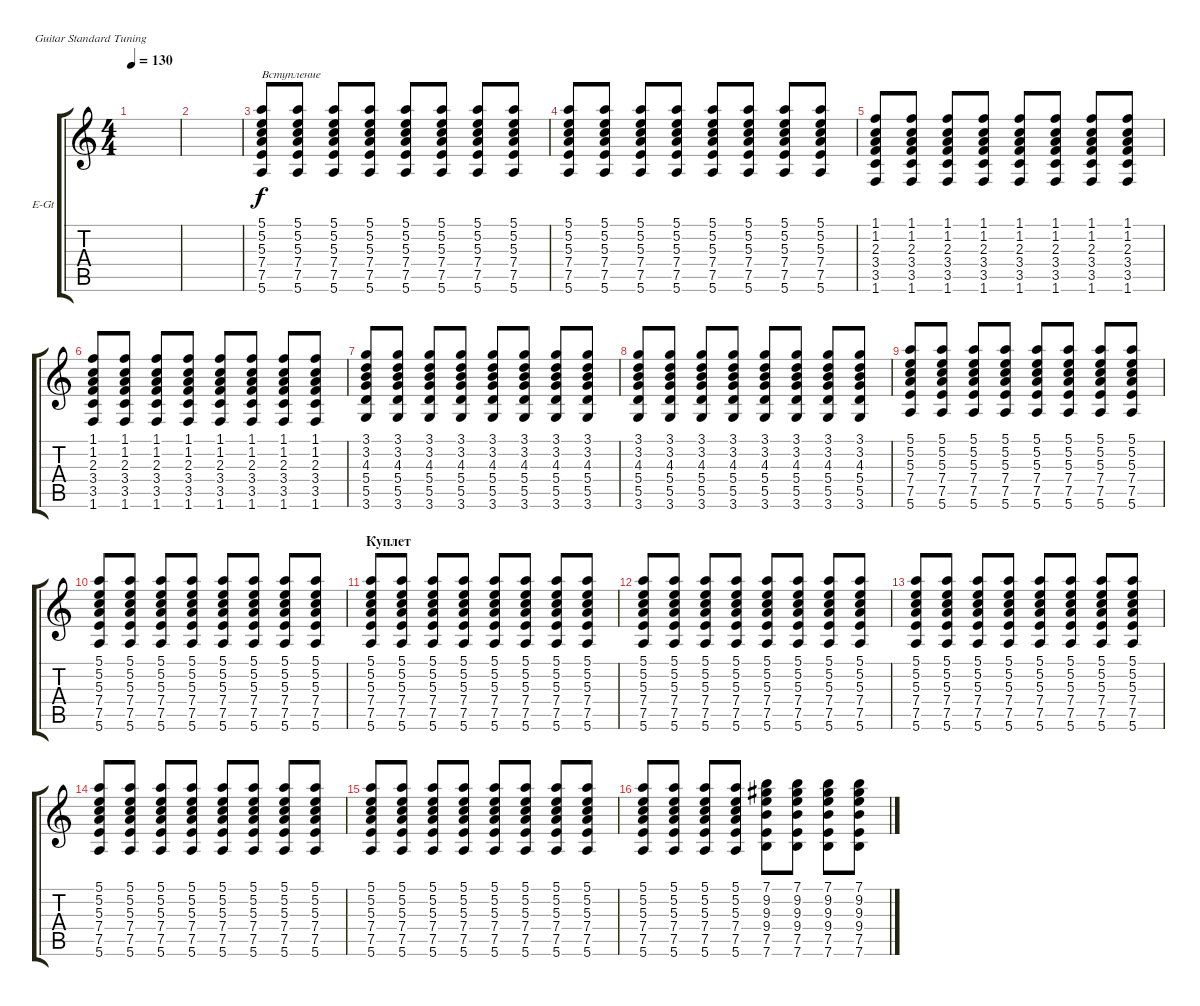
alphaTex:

\defaultSystemsLayout 4
\bracketExtendMode groupsimilarinstruments
\firstSystemTrackNameOrientation horizontal
\otherSystemsTrackNameOrientation horizontal
\track ("В. Бутусов (гитара)" "E-Gt") {instrument electricguitarclean}
\staff {score tabs}
\tuning (E4 B3 G3 D3 A2 E2)
\ts (4 4)
\tempo 130
\clef g2
\ks c
|
|
(5.6 7.5 7.4 5.3 5.2 5.1).8{txt "Вступление"} (5.6 7.5 7.4 5.3 5.2 5.1).8 (5.6 7.5 7.4 5.3 5.2 5.1).8 (5.6 7.5 7.4 5.3 5.2 5.1).8 (5.6 7.5 7.4 5.3 5.2 5.1).8 (5.6 7.5 7.4 5.3 5.2 5.1).8 (5.6 7.5 7.4 5.3 5.2 5.1).8 (5.6 7.5 7.4 5.3 5.2 5.1).8 |
(5.6 7.5 7.4 5.3 5.2 5.1).8 (5.6 7.5 7.4 5.3 5.2 5.1).8 (5.6 7.5 7.4 5.3 5.2 5.1).8 (5.6 7.5 7.4 5.3 5.2 5.1).8 (5.6 7.5 7.4 5.3 5.2 5.1).8 (5.6 7.5 7.4 5.3 5.2 5.1).8 (5.6 7.5 7.4 5.3 5.2 5.1).8 (5.6 7.5 7.4 5.3 5.2 5.1).8 |
(1.6 3.5 3.4 2.3 1.2 1.1).8 (1.6 3.5 3.4 2.3 1.2 1.1).8 (1.6 3.5 3.4 2.3 1.2 1.1).8 (1.6 3.5 3.4 2.3 1.2 1.1).8 (1.6 3.5 3.4 2.3 1.2 1.1).8 (1.6 3.5 3.4 2.3 1.2 1.1).8 (1.6 3.5 3.4 2.3 1.2 1.1).8 (1.6 3.5 3.4 2.3 1.2 1.1).8 |
(1.6 3.5 3.4 2.3 1.2 1.1).8 (1.6 3.5 3.4 2.3 1.2 1.1).8 (1.6 3.5 3.4 2.3 1.2 1.1).8 (1.6 3.5 3.4 2.3 1.2 1.1).8 (1.6 3.5 3.4 2.3 1.2 1.1).8 (1.6 3.5 3.4 2.3 1.2 1.1).8 (1.6 3.5 3.4 2.3 1.2 1.1).8 (1.6 3.5 3.4 2.3 1.2 1.1).8 |
(3.6 5.5 5.4 4.3 3.2 3.1).8 (3.6 5.5 5.4 4.3 3.2 3.1).8 (3.6 5.5 5.4 4.3 3.2 3.1).8 (3.6 5.5 5.4 4.3 3.2 3.1).8 (3.6 5.5 5.4 4.3 3.2 3.1).8 (3.6 5.5 5.4 4.3 3.2 3.1).8 (3.6 5.5 5.4 4.3 3.2 3.1).8 (3.6 5.5 5.4 4.3 3.2 3.1).8 |
(3.6 5.5 5.4 4.3 3.2 3.1).8 (3.6 5.5 5.4 4.3 3.2 3.1).8 (3.6 5.5 5.4 4.3 3.2 3.1).8 (3.6 5.5 5.4 4.3 3.2 3.1).8 (3.6 5.5 5.4 4.3 3.2 3.1).8 (3.6 5.5 5.4 4.3 3.2 3.1).8 (3.6 5.5 5.4 4.3 3.2 3.1).8 (3.6 5.5 5.4 4.3 3.2 3.1).8 |
(5.6 7.5 7.4 5.3 5.2 5.1).8 (5.6 7.5 7.4 5.3 5.2 5.1).8 (5.6 7.5 7.4 5.3 5.2 5.1).8 (5.6 7.5 7.4 5.3 5.2 5.1).8 (5.6 7.5 7.4 5.3 5.2 5.1).8 (5.6 7.5 7.4 5.3 5.2 5.1).8 (5.6 7.5 7.4 5.3 5.2 5.1).8 (5.6 7.5 7.4 5.3 5.2 5.1).8 |
(5.6 7.5 7.4 5.3 5.2 5.1).8 (5.6 7.5 7.4 5.3 5.2 5.1).8 (5.6 7.5 7.4 5.3 5.2 5.1).8 (5.6 7.5 7.4 5.3 5.2 5.1).8 (5.6 7.5 7.4 5.3 5.2 5.1).8 (5.6 7.5 7.4 5.3 5.2 5.1).8 (5.6 7.5 7.4 5.3 5.2 5.1).8 (5.6 7.5 7.4 5.3 5.2 5.1).8 |
\section ("" "Куплет")
(5.6 7.5 7.4 5.3 5.2 5.1).8 (5.6 7.5 7.4 5.3 5.2 5.1).8 (5.6 7.5 7.4 5.3 5.2 5.1).8 (5.6 7.5 7.4 5.3 5.2 5.1).8 (5.6 7.5 7.4 5.3 5.2 5.1).8 (5.6 7.5 7.4 5.3 5.2 5.1).8 (5.6 7.5 7.4 5.3 5.2 5.1).8 (5.6 7.5 7.4 5.3 5.2 5.1).8 |
(5.6 7.5 7.4 5.3 5.2 5.1).8 (5.6 7.5 7.4 5.3 5.2 5.1).8 (5.6 7.5 7.4 5.3 5.2 5.1).8 (5.6 7.5 7.4 5.3 5.2 5.1).8 (5.6 7.5 7.4 5.3 5.2 5.1).8 (5.6 7.5 7.4 5.3 5.2 5.1).8 (5.6 7.5 7.4 5.3 5.2 5.1).8 (5.6 7.5 7.4 5.3 5.2 5.1).8 |
(5.6 7.5 7.4 5.3 5.2 5.1).8 (5.6 7.5 7.4 5.3 5.2 5.1).8 (5.6 7.5 7.4 5.3 5.2 5.1).8 (5.6 7.5 7.4 5.3 5.2 5.1).8 (5.6 7.5 7.4 5.3 5.2 5.1).8 (5.6 7.5 7.4 5.3 5.2 5.1).8 (5.6 7.5 7.4 5.3 5.2 5.1).8 (5.6 7.5 7.4 5.3 5.2 5.1).8 |
(5.6 7.5 7.4 5.3 5.2 5.1).8 (5.6 7.5 7.4 5.3 5.2 5.1).8 (5.6 7.5 7.4 5.3 5.2 5.1).8 (5.6 7.5 7.4 5.3 5.2 5.1).8 (5.6 7.5 7.4 5.3 5.2 5.1).8 (5.6 7.5 7.4 5.3 5.2 5.1).8 (5.6 7.5 7.4 5.3 5.2 5.1).8 (5.6 7.5 7.4 5.3 5.2 5.1).8 |
(5.6 7.5 7.4 5.3 5.2 5.1).8 (5.6 7.5 7.4 5.3 5.2 5.1).8 (5.6 7.5 7.4 5.3 5.2 5.1).8 (5.6 7.5 7.4 5.3 5.2 5.1).8 (5.6 7.5 7.4 5.3 5.2 5.1).8 (5.6 7.5 7.4 5.3 5.2 5.1).8 (5.6 7.5 7.4 5.3 5.2 5.1).8 (5.6 7.5 7.4 5.3 5.2 5.1).8 |
(5.6 7.5 7.4 5.3 5.2 5.1).8 (5.6 7.5 7.4 5.3 5.2 5.1).8 (5.6 7.5 7.4 5.3 5.2 5.1).8 (5.6 7.5 7.4 5.3 5.2 5.1).8 (7.6 7.5 9.4 9.3 9.2 7.1).8 (7.6 7.5 9.4 9.3 9.2 7.1).8 (7.6 7.5 9.4 9.3 9.2 7.1).8 (7.6 7.5 9.4 9.3 9.2 7.1).8
